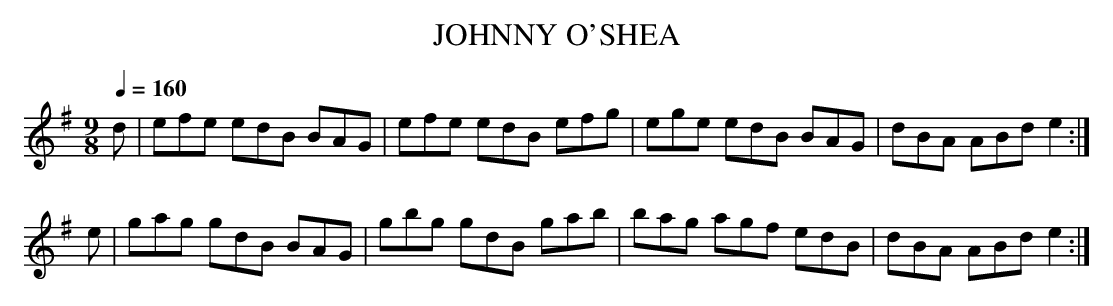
X:1
T:JOHNNY O'SHEA
Q:1/4=160
M:9/8
L:1/8
K:Em
d|efe edB BAG|efe edB efg|ege edB BAG|dBA ABd e2:|
e|gag gdB BAG|gbg gdB gab|bag agf edB|dBA ABd e2:|
